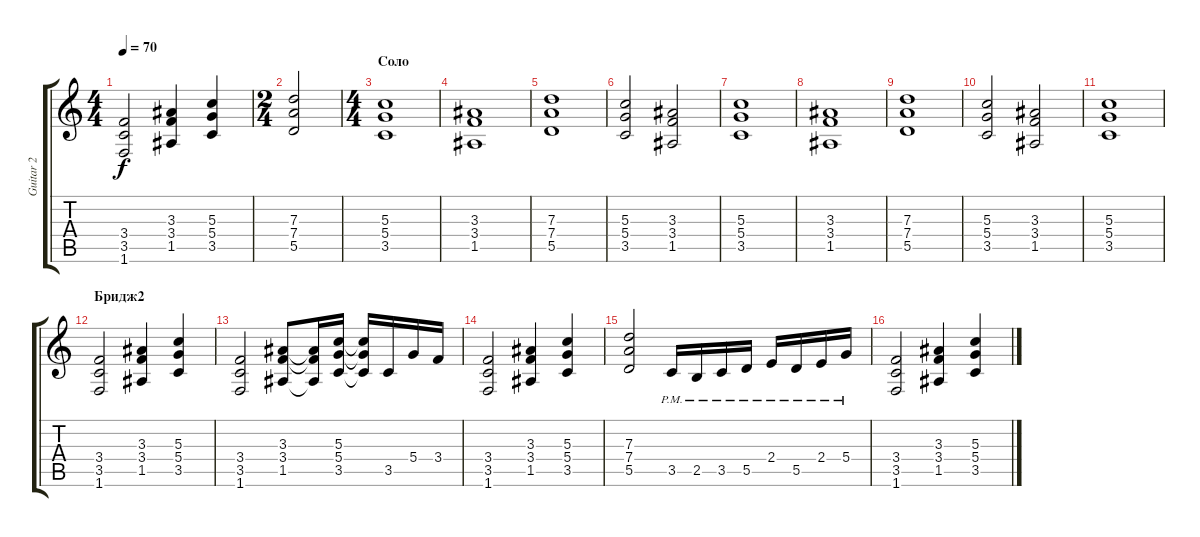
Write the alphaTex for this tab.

\track ("Guitar 2" "Guitar 2") {instrument electricguitarclean}
\staff {score tabs}
\tuning (E4 B3 G3 D3 A2 E2) {hide}
\ts (4 4)
\tempo 70
\clef g2
\ks c
(3.4 3.5 1.6).2{dy f instrument distortionguitar} (3.3 3.4 1.5).4 (5.3 5.4 3.5).4 |
\ts (2 4)
(7.3 7.4 5.5).2 |
\ts (4 4)
\section ("" "Соло")
(5.3 5.4 3.5).1 |
(3.3 3.4 1.5).1 |
(7.3 7.4 5.5).1 |
(5.3 5.4 3.5).2 (3.3 3.4 1.5).2 |
(5.3 5.4 3.5).1 |
(3.3 3.4 1.5).1 |
(7.3 7.4 5.5).1 |
(5.3 5.4 3.5).2 (3.3 3.4 1.5).2 |
(5.3 5.4 3.5).1 |
\section ("" "Бридж2")
(3.4 3.5 1.6).2{volume 13 instrument overdrivenguitar} (3.3 3.4 1.5).4 (5.3 5.4 3.5).4 |
(3.4 3.5 1.6).2{volume 13 instrument overdrivenguitar} (3.3 3.4 1.5).8 (3.3{t} 3.4{t} 1.5{t}).16 (5.3 5.4 3.5).16 (5.3{t} 5.4{t} 3.5{t}).16 3.5.16 5.4.16 3.4.16 |
(3.4 3.5 1.6).2{volume 13 instrument overdrivenguitar} (3.3 3.4 1.5).4 (5.3 5.4 3.5).4 |
(7.3 7.4 5.5).2 3.5{pm}.16 2.5{pm}.16 3.5{pm}.16 5.5{pm}.16 2.4{pm}.16 5.5{pm}.16 2.4{pm}.16 5.4{pm}.16 |
(3.4 3.5 1.6).2{volume 13 instrument overdrivenguitar} (3.3 3.4 1.5).4 (5.3 5.4 3.5).4
